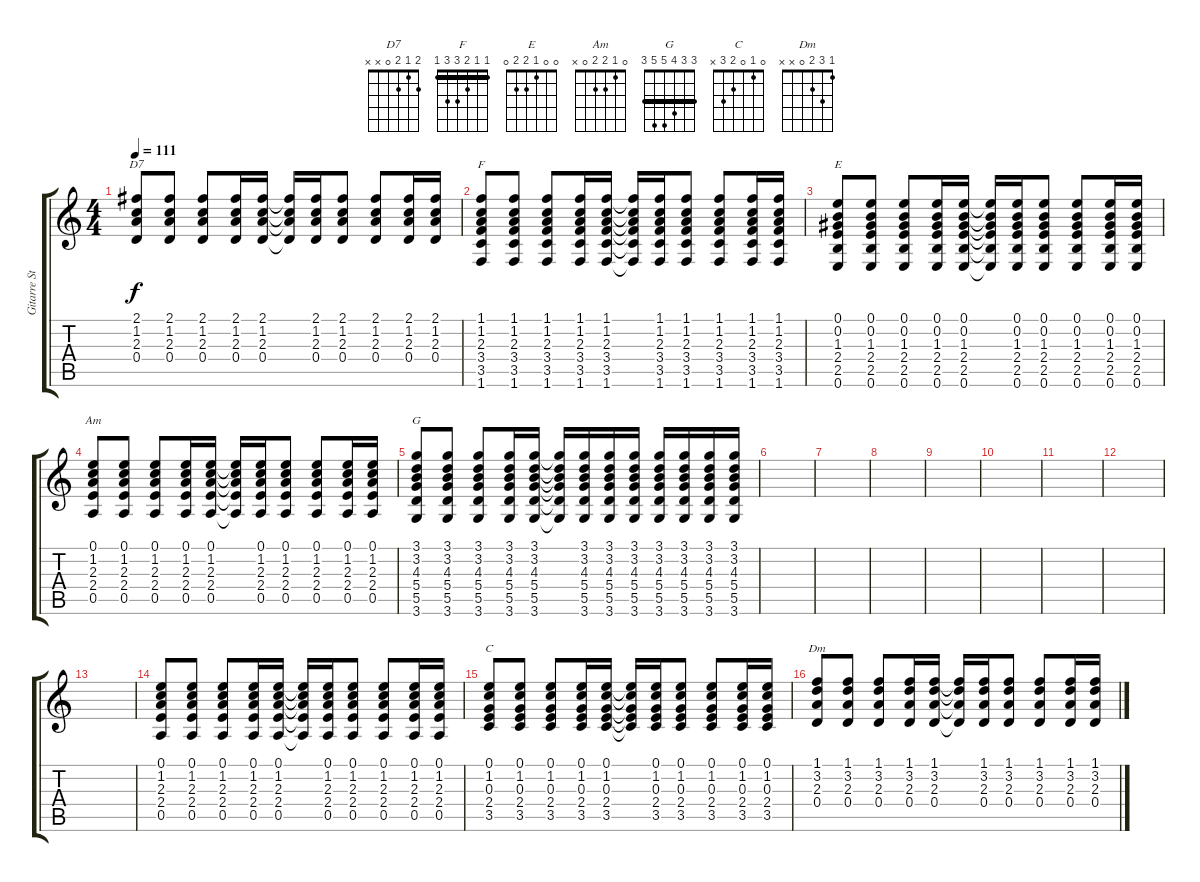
\track ("Gitarre Strophe" "Gitarre St") {instrument acousticguitarsteel}
\staff {score tabs}
\tuning (E4 B3 G3 D3 A2 E2) {hide}
\chord ("D7" 2 1 2 0 x x)
\chord ("F" 1 1 2 3 3 1) {barre 1}
\chord ("E" 0 0 1 2 2 0)
\chord ("Am" 0 1 2 2 0 x)
\chord ("G" 3 3 4 5 5 3) {barre 3}
\chord ("C" 0 1 0 2 3 x)
\chord ("Dm" 1 3 2 0 x x)
\ts (4 4)
\tempo 111
\clef g2
\ks c
(2.1 1.2 2.3 0.4).8{ch "D7" dy f} (2.1 1.2 2.3 0.4).8 (2.1 1.2 2.3 0.4).8 (2.1 1.2 2.3 0.4).16 (2.1 1.2 2.3 0.4).16 (2.1{t} 1.2{t} 2.3{t} 0.4{t}).16 (2.1 1.2 2.3 0.4).16 (2.1 1.2 2.3 0.4).8 (2.1 1.2 2.3 0.4).8 (2.1 1.2 2.3 0.4).16 (2.1 1.2 2.3 0.4).16 |
(1.1 1.2 2.3 3.4 3.5 1.6).8{ch "F"} (1.1 1.2 2.3 3.4 3.5 1.6).8 (1.1 1.2 2.3 3.4 3.5 1.6).8 (1.1 1.2 2.3 3.4 3.5 1.6).16 (1.1 1.2 2.3 3.4 3.5 1.6).16 (1.1{t} 1.2{t} 2.3{t} 3.4{t} 3.5{t} 1.6{t}).16 (1.1 1.2 2.3 3.4 3.5 1.6).16 (1.1 1.2 2.3 3.4 3.5 1.6).8 (1.1 1.2 2.3 3.4 3.5 1.6).8 (1.1 1.2 2.3 3.4 3.5 1.6).16 (1.1 1.2 2.3 3.4 3.5 1.6).16 |
(0.1 0.2 1.3 2.4 2.5 0.6).8{ch "E"} (0.1 0.2 1.3 2.4 2.5 0.6).8 (0.1 0.2 1.3 2.4 2.5 0.6).8 (0.1 0.2 1.3 2.4 2.5 0.6).16 (0.1 0.2 1.3 2.4 2.5 0.6).16 (0.1{t} 0.2{t} 1.3{t} 2.4{t} 2.5{t} 0.6{t}).16 (0.1 0.2 1.3 2.4 2.5 0.6).16 (0.1 0.2 1.3 2.4 2.5 0.6).8 (0.1 0.2 1.3 2.4 2.5 0.6).8 (0.1 0.2 1.3 2.4 2.5 0.6).16 (0.1 0.2 1.3 2.4 2.5 0.6).16 |
(0.1 1.2 2.3 2.4 0.5).8{ch "Am"} (0.1 1.2 2.3 2.4 0.5).8 (0.1 1.2 2.3 2.4 0.5).8 (0.1 1.2 2.3 2.4 0.5).16 (0.1 1.2 2.3 2.4 0.5).16 (0.1{t} 1.2{t} 2.3{t} 2.4{t} 0.5{t}).16 (0.1 1.2 2.3 2.4 0.5).16 (0.1 1.2 2.3 2.4 0.5).8 (0.1 1.2 2.3 2.4 0.5).8 (0.1 1.2 2.3 2.4 0.5).16 (0.1 1.2 2.3 2.4 0.5).16 |
(3.1 3.2 4.3 5.4 5.5 3.6).8{ch "G"} (3.1 3.2 4.3 5.4 5.5 3.6).8 (3.1 3.2 4.3 5.4 5.5 3.6).8 (3.1 3.2 4.3 5.4 5.5 3.6).16 (3.1 3.2 4.3 5.4 5.5 3.6).16 (3.1{t} 3.2{t} 4.3{t} 5.4{t} 5.5{t} 3.6{t}).16 (3.1 3.2 4.3 5.4 5.5 3.6).16 (3.1 3.2 4.3 5.4 5.5 3.6).16 (3.1 3.2 4.3 5.4 5.5 3.6).16 (3.1 3.2 4.3 5.4 5.5 3.6).16 (3.1 3.2 4.3 5.4 5.5 3.6).16 (3.1 3.2 4.3 5.4 5.5 3.6).16 (3.1 3.2 4.3 5.4 5.5 3.6).16 |
|
|
|
|
|
|
|
|
(0.1 1.2 2.3 2.4 0.5).8 (0.1 1.2 2.3 2.4 0.5).8 (0.1 1.2 2.3 2.4 0.5).8 (0.1 1.2 2.3 2.4 0.5).16 (0.1 1.2 2.3 2.4 0.5).16 (0.1{t} 1.2{t} 2.3{t} 2.4{t} 0.5{t}).16 (0.1 1.2 2.3 2.4 0.5).16 (0.1 1.2 2.3 2.4 0.5).8 (0.1 1.2 2.3 2.4 0.5).8 (0.1 1.2 2.3 2.4 0.5).16 (0.1 1.2 2.3 2.4 0.5).16 |
(0.1 1.2 0.3 2.4 3.5).8{ch "C"} (0.1 1.2 0.3 2.4 3.5).8 (0.1 1.2 0.3 2.4 3.5).8 (0.1 1.2 0.3 2.4 3.5).16 (0.1 1.2 0.3 2.4 3.5).16 (0.1{t} 1.2{t} 0.3{t} 2.4{t} 3.5{t}).16 (0.1 1.2 0.3 2.4 3.5).16 (0.1 1.2 0.3 2.4 3.5).8 (0.1 1.2 0.3 2.4 3.5).8 (0.1 1.2 0.3 2.4 3.5).16 (0.1 1.2 0.3 2.4 3.5).16 |
(1.1 3.2 2.3 0.4).8{ch "Dm"} (1.1 3.2 2.3 0.4).8 (1.1 3.2 2.3 0.4).8 (1.1 3.2 2.3 0.4).16 (1.1 3.2 2.3 0.4).16 (1.1{t} 3.2{t} 2.3{t} 0.4{t}).16 (1.1 3.2 2.3 0.4).16 (1.1 3.2 2.3 0.4).8 (1.1 3.2 2.3 0.4).8 (1.1 3.2 2.3 0.4).16 (1.1 3.2 2.3 0.4).16
